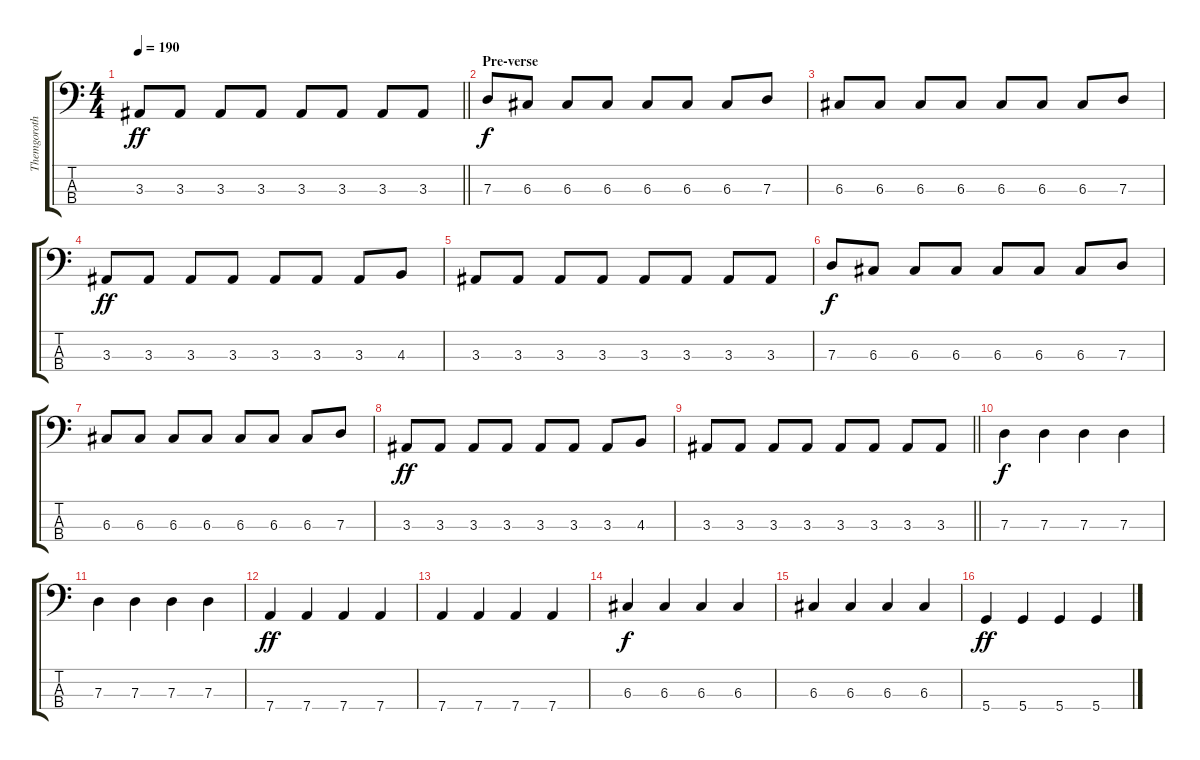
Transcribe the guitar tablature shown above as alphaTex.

\track ("Themgoroth" "Themgoroth") {instrument electricbassfinger}
\staff {score tabs}
\tuning (F2 C2 G1 D1) {hide}
\ts (4 4)
\tempo 190
\clef f4
\barLineRight lightlight
\ks c
3.3.8{dy ff} 3.3.8 3.3.8 3.3.8 3.3.8 3.3.8 3.3.8 3.3.8 |
\section ("" "Pre-verse")
7.3.8{dy f} 6.3.8 6.3.8 6.3.8 6.3.8 6.3.8 6.3.8 7.3.8 |
6.3.8 6.3.8 6.3.8 6.3.8 6.3.8 6.3.8 6.3.8 7.3.8 |
3.3.8{dy ff} 3.3.8 3.3.8 3.3.8 3.3.8 3.3.8 3.3.8 4.3.8 |
3.3.8 3.3.8 3.3.8 3.3.8 3.3.8 3.3.8 3.3.8 3.3.8 |
7.3.8{dy f} 6.3.8 6.3.8 6.3.8 6.3.8 6.3.8 6.3.8 7.3.8 |
6.3.8 6.3.8 6.3.8 6.3.8 6.3.8 6.3.8 6.3.8 7.3.8 |
3.3.8{dy ff} 3.3.8 3.3.8 3.3.8 3.3.8 3.3.8 3.3.8 4.3.8 |
\barLineRight lightlight
3.3.8 3.3.8 3.3.8 3.3.8 3.3.8 3.3.8 3.3.8 3.3.8 |
\section ("" "")
7.3.4{dy f} 7.3.4 7.3.4 7.3.4 |
7.3.4 7.3.4 7.3.4 7.3.4 |
7.4.4{dy ff} 7.4.4 7.4.4 7.4.4 |
7.4.4 7.4.4 7.4.4 7.4.4 |
6.3.4{dy f} 6.3.4 6.3.4 6.3.4 |
6.3.4 6.3.4 6.3.4 6.3.4 |
5.4.4{dy ff} 5.4.4 5.4.4 5.4.4
